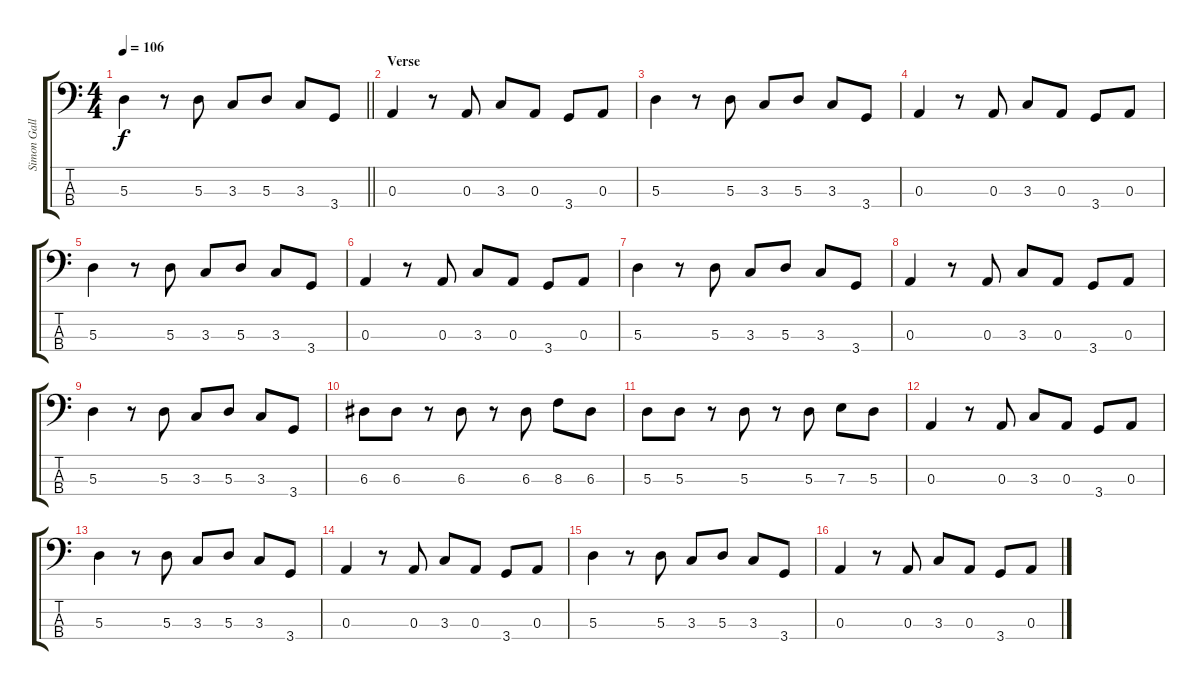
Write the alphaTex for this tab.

\track ("Simon Gallup" "Simon Gall") {instrument electricbasspick}
\staff {score tabs}
\tuning (G2 D2 A1 E1) {hide}
\ts (4 4)
\tempo 106
\clef f4
\barLineRight lightlight
\ks c
5.3.4{dy f} r.8 5.3.8 3.3.8 5.3.8 3.3.8 3.4.8 |
\section ("" "Verse")
0.3.4 r.8 0.3.8 3.3.8 0.3.8 3.4.8 0.3.8 |
5.3.4 r.8 5.3.8 3.3.8 5.3.8 3.3.8 3.4.8 |
0.3.4 r.8 0.3.8 3.3.8 0.3.8 3.4.8 0.3.8 |
5.3.4 r.8 5.3.8 3.3.8 5.3.8 3.3.8 3.4.8 |
0.3.4 r.8 0.3.8 3.3.8 0.3.8 3.4.8 0.3.8 |
5.3.4 r.8 5.3.8 3.3.8 5.3.8 3.3.8 3.4.8 |
0.3.4 r.8 0.3.8 3.3.8 0.3.8 3.4.8 0.3.8 |
5.3.4 r.8 5.3.8 3.3.8 5.3.8 3.3.8 3.4.8 |
6.3.8 6.3.8 r.8 6.3.8 r.8 6.3.8 8.3.8 6.3.8 |
5.3.8 5.3.8 r.8 5.3.8 r.8 5.3.8 7.3.8 5.3.8 |
0.3.4 r.8 0.3.8 3.3.8 0.3.8 3.4.8 0.3.8 |
5.3.4 r.8 5.3.8 3.3.8 5.3.8 3.3.8 3.4.8 |
0.3.4 r.8 0.3.8 3.3.8 0.3.8 3.4.8 0.3.8 |
5.3.4 r.8 5.3.8 3.3.8 5.3.8 3.3.8 3.4.8 |
0.3.4 r.8 0.3.8 3.3.8 0.3.8 3.4.8 0.3.8
